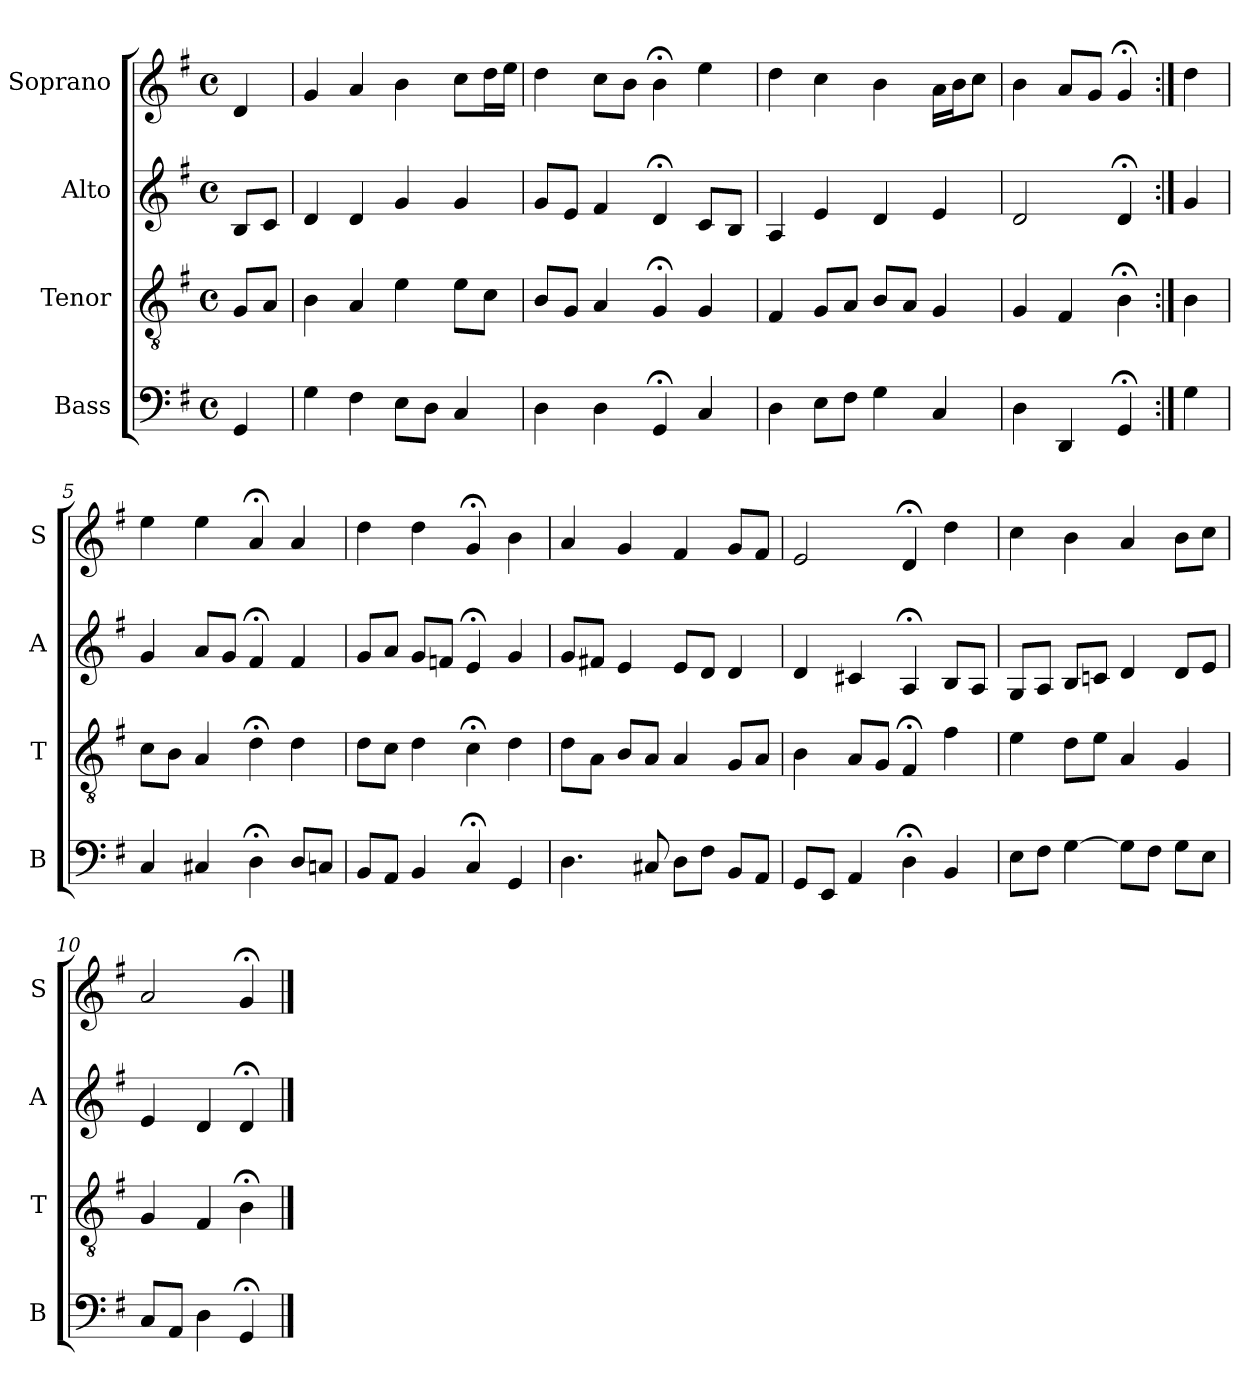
**kern	**kern	**kern	**kern
*part4	*part3	*part2	*part1
*staff4	*staff3	*staff2	*staff1
*I"Bass	*I"Tenor	*I"Alto	*I"Soprano
*I'B	*I'T	*I'A	*I'S
*clefF4	*clefGv2	*clefG2	*clefG2
*k[f#]	*k[f#]	*k[f#]	*k[f#]
*G:	*G:	*G:	*G:
*M4/4	*M4/4	*M4/4	*M4/4
*met(c)	*met(c)	*met(c)	*met(c)
*MM100	*MM100	*MM100	*MM100
=	=	=	=
4GG	8GL	8BL	4d
.	8AJ	8cJ	.
=1	=1	=1	=1
4G	4B	4d	4g
4F#	4A	4d	4a
8EL	4e	4g	4b
8DJ	.	.	.
4C	8eL	4g	8ccL
.	8cJ	.	16ddL
.	.	.	16eeJJ
=2	=2	=2	=2
4D	8BL	8gL	4dd
.	8GJ	8eJ	.
4D	4A	4f#	8ccL
.	.	.	8bJ
4GG;<	4G;<	4d;<	4b;<
4C	4G	8cL	4ee
.	.	8BJ	.
=3	=3	=3	=3
4D	4F#	4A	4dd
8EL	8GL	4e	4cc
8F#J	8AJ	.	.
4G	8BL	4d	4b
.	8AJ	.	.
4C	4G	4e	16aLL
.	.	.	16bJ
.	.	.	8ccJ
=4	=4	=4	=4
4D	4G	2d	4b
4DD	4F#	.	8aL
.	.	.	8gJ
4GG;<	4B;<	4d;<	4g;<
=:|!	=:|!	=:|!	=:|!
4G	4B	4g	4dd
=5	=5	=5	=5
4C	8cL	4g	4ee
.	8BJ	.	.
4C#X	4A	8aL	4ee
.	.	8gJ	.
4D;<	4d;<	4f#;<	4a;<
8DL	4d	4f#	4a
8CnJ	.	.	.
=6	=6	=6	=6
8BBL	8dL	8gL	4dd
8AAJ	8cJ	8aJ	.
4BB	4d	8gL	4dd
.	.	8fnJ	.
4C;<	4c;<	4e;<	4g;<
4GG	4d	4g	4b
=7	=7	=7	=7
4.D	8dL	8gL	4a
.	8AJ	8f#XJ	.
.	8BL	4e	4g
8C#X	8AJ	.	.
8DL	4A	8eL	4f#
8F#J	.	8dJ	.
8BBL	8GL	4d	8gL
8AAJ	8AJ	.	8f#J
=8	=8	=8	=8
8GGL	4B	4d	2e
8EEJ	.	.	.
4AA	8AL	4c#X	.
.	8GJ	.	.
4D;<	4F#;<	4A;<	4d;<
4BB	4f#	8BL	4dd
.	.	8AJ	.
=9	=9	=9	=9
8EL	4e	8GL	4cc
8F#J	.	8AJ	.
[4G	8dL	8BL	4b
.	8eJ	8cnJ	.
8GL]	4A	4d	4a
8F#J	.	.	.
8GL	4G	8dL	8bL
8EJ	.	8eJ	8ccJ
=10	=10	=10	=10
8CL	4G	4e	2a
8AAJ	.	.	.
4D	4F#	4d	.
4GG;<	4B;<	4d;<	4g;<
==	==	==	==
*-	*-	*-	*-
